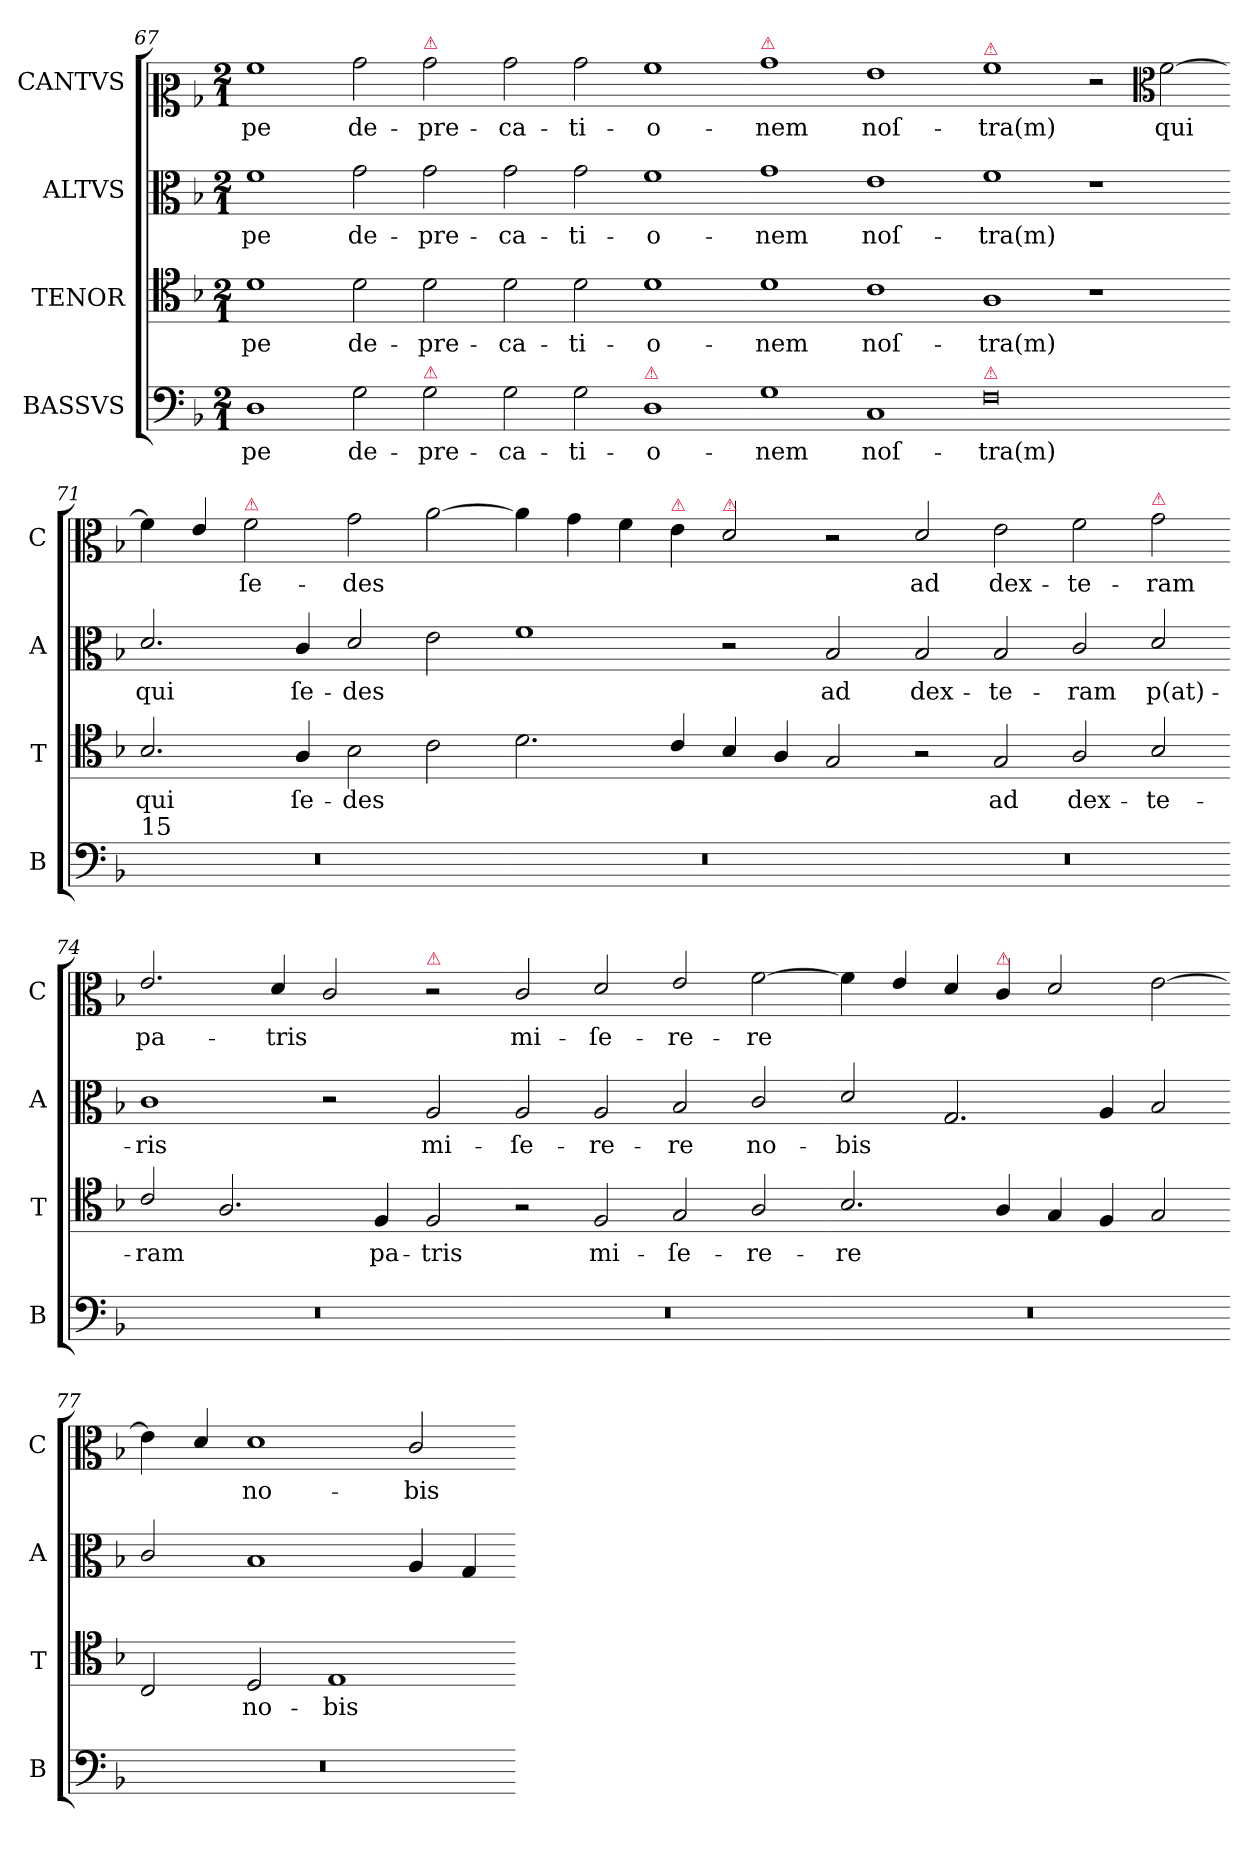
**kern	**text	**kern	**text	**kern	**text	**kern	**text
*part4	*part4	*part3	*part3	*part2	*part2	*part1	*part1
*staff4	*staff4	*staff3	*staff3	*staff2	*staff2	*staff1	*staff1
*I"BASSVS	*	*I"TENOR	*	*I"ALTVS	*	*I"CANTVS	*
*I'B	*	*I'T	*	*I'A	*	*I'C	*
*clefF4	*	*clefC4	*	*clefC3	*	*clefC2	*
*k[b-]	*	*k[b-]	*	*k[b-]	*	*k[b-]	*
*M2/1	*	*M2/1	*	*M2/1	*	*M2/1	*
=67	=67	=67	=67	=67	=67	=67	=67
1D\	-pe	1d\	-pe	1f\	-pe	1a\	-pe
2G\	de-	2d\	de-	2g\	de-	2b-\	de-
!	!	!	!	!	!	!LO:TX:a:color=crimson:t=⚠	!
!LO:TX:a:color=crimson:t=⚠	!	!	!	!	!	!	!
2G\	-pre-	2d\	-pre-	2g\	-pre-	2b-\	-pre-
=68-	=68-	=68-	=68-	=68-	=68-	=68-	=68-
2G\	-ca-	2d\	-ca-	2g\	-ca-	2b-\	-ca-
2G\	-ti-	2d\	-ti-	2g\	-ti-	2b-\	-ti-
!LO:TX:a:color=crimson:t=⚠	!	!	!	!	!	!	!
1D\	-o-	1d\	-o-	1f\	-o-	1a\	-o-
=69-	=69-	=69-	=69-	=69-	=69-	=69-	=69-
!	!	!	!	!	!	!LO:TX:a:color=crimson:t=⚠	!
1G\	-nem	1d\	-nem	1g\	-nem	1b-\	-nem
1C/	noſ-	1c\	noſ-	1e\	noſ-	1g\	noſ-
=70-	=70-	=70-	=70-	=70-	=70-	=70-	=70-
!	!	!	!	!	!	!LO:TX:a:color=crimson:t=⚠	!
!LO:TX:a:color=crimson:t=⚠	!	!	!	!	!	!	!
0F\	-tra(m)	1A\	-tra(m)	1f\	-tra(m)	1a\	-tra(m)
.	.	1r	.	1r	.	2r	.
*	*	*	*	*	*	*clefC3	*
.	.	.	.	.	.	[2f\	qui
=71-	=71-	=71-	=71-	=71-	=71-	=71-	=71-
!LO:TX:a:t=15	!	!	!	!	!	!	!
0r	.	2.B-/	qui	2.d/	qui	4f\]	.
.	.	.	.	.	.	4e/	.
!	!	!	!	!	!	!LO:TX:a:color=crimson:t=⚠	!
.	.	.	.	.	.	2f\	ſe-
.	.	4A/	ſe-	4c/	ſe-	.	.
.	.	2B-\	-des	2d/	-des	2g\	-des
.	.	2c\	.	2e\	.	[2a\	.
=72-	=72-	=72-	=72-	=72-	=72-	=72-	=72-
0r	.	2.d\	.	1f\	.	4a\]	.
.	.	.	.	.	.	4g\	.
.	.	.	.	.	.	4f\	.
!	!	!	!	!	!	!LO:TX:a:color=crimson:t=⚠	!
.	.	4c/	.	.	.	4e\	.
!	!	!	!	!	!	!LO:TX:a:color=crimson:t=⚠	!
.	.	4B-/	.	2r	.	2d/	.
.	.	4A/	.	.	.	.	.
.	.	2G/	.	2B-/	ad	2r	.
=73-	=73-	=73-	=73-	=73-	=73-	=73-	=73-
0r	.	2r	.	2B-/	dex-	2d/	ad
.	.	2G/	ad	2B-/	-te-	2e\	dex-
.	.	2A/	dex-	2c/	-ram	2f\	-te-
!	!	!	!	!	!	!LO:TX:a:color=crimson:t=⚠	!
.	.	2B-/	-te-	2d/	p(at)-	2g\	-ram
=74-	=74-	=74-	=74-	=74-	=74-	=74-	=74-
0r	.	2c/	-ram	1c\	-ris	2.e/	pa-
.	.	2.A/	.	.	.	.	.
.	.	.	.	.	.	4d/	-tris
.	.	.	.	2r	.	2c/	.
.	.	4F/	pa-	.	.	.	.
!	!	!	!	!	!	!LO:TX:a:color=crimson:t=⚠	!
.	.	2F/	-tris	2A/	mi-	2r	.
=75-	=75-	=75-	=75-	=75-	=75-	=75-	=75-
0r	.	2r	.	2A/	-ſe-	2c/	mi-
.	.	2F/	mi-	2A/	-re-	2d/	-ſe-
.	.	2G/	-ſe-	2B-/	-re	2e/	-re-
.	.	2A/	-re-	2c/	no-	[2f\	-re
=76-	=76-	=76-	=76-	=76-	=76-	=76-	=76-
0r	.	2.B-/	-re	2d/	-bis	4f\]	.
.	.	.	.	.	.	4e/	.
.	.	.	.	2.G/	.	4d/	.
!	!	!	!	!	!	!LO:TX:a:color=crimson:t=⚠	!
.	.	4A/	.	.	.	4c/	.
.	.	4G/	.	.	.	2d/	.
.	.	4F/	.	4A/	.	.	.
.	.	2G/	.	2B-/	.	[2e\	.
=77-	=77-	=77-	=77-	=77-	=77-	=77-	=77-
0r	.	2C/	.	2c/	.	4e\]	.
.	.	.	.	.	.	4d/	.
.	.	2D/	no-	1B-/	.	1d\	no-
.	.	1E/	-bis	.	.	.	.
.	.	.	.	4A/	.	2c/	-bis
.	.	.	.	4G/	.	.	.
=-	=-	=-	=-	=-	=-	=-	=-
*-	*-	*-	*-	*-	*-	*-	*-
